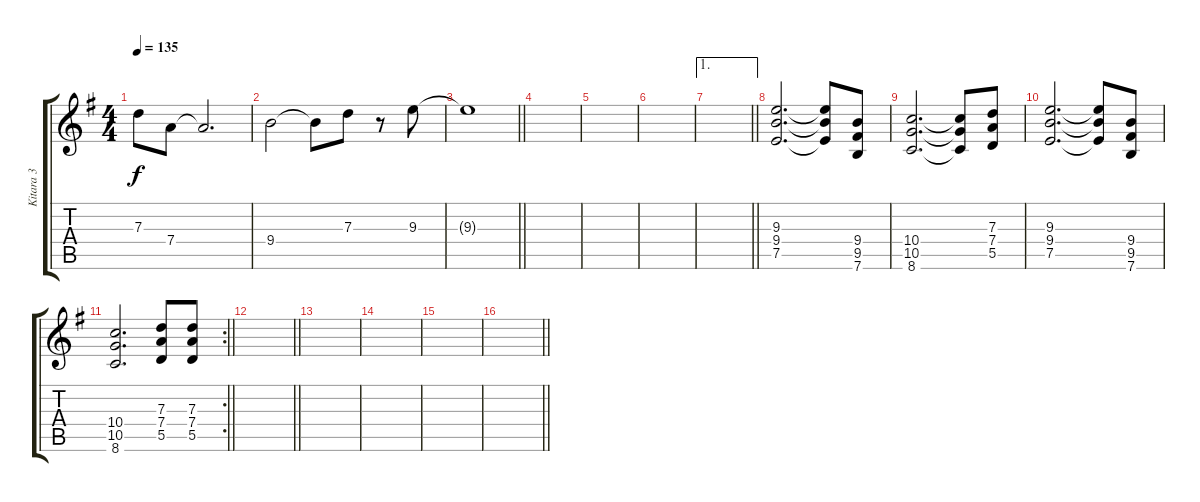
\track ("Kitara 3" "Kitara 3") {instrument distortionguitar}
\staff {score tabs}
\tuning (E4 B3 G3 D3 A2 E2) {hide}
\ts (4 4)
\tempo 135
\clef g2
\ks g
7.3.8{dy f} 7.4.8 7.4{t}.2{d} |
9.4.2 9.4{t}.8 7.3.8 r.8 9.3.8 |
\barLineRight lightlight
9.3{t}.1 |
|
|
|
\ae 1
\barLineRight lightlight
|
(9.3 9.4 7.5).2{d} (9.3{t} 9.4{t} 7.5{t}).8 (9.4 9.5 7.6).8 |
(10.4 10.5 8.6).2{d} (10.4{t} 10.5{t} 8.6{t}).8 (7.3 7.4 5.5).8 |
(9.3 9.4 7.5).2{d} (9.3{t} 9.4{t} 7.5{t}).8 (9.4 9.5 7.6).8 |
\rc 2
\barLineRight lightlight
(10.4 10.5 8.6).2{d} (7.3 7.4 5.5).8 (7.3 7.4 5.5).8 |
\barLineRight lightlight
|
|
|
|
\barLineRight lightlight
